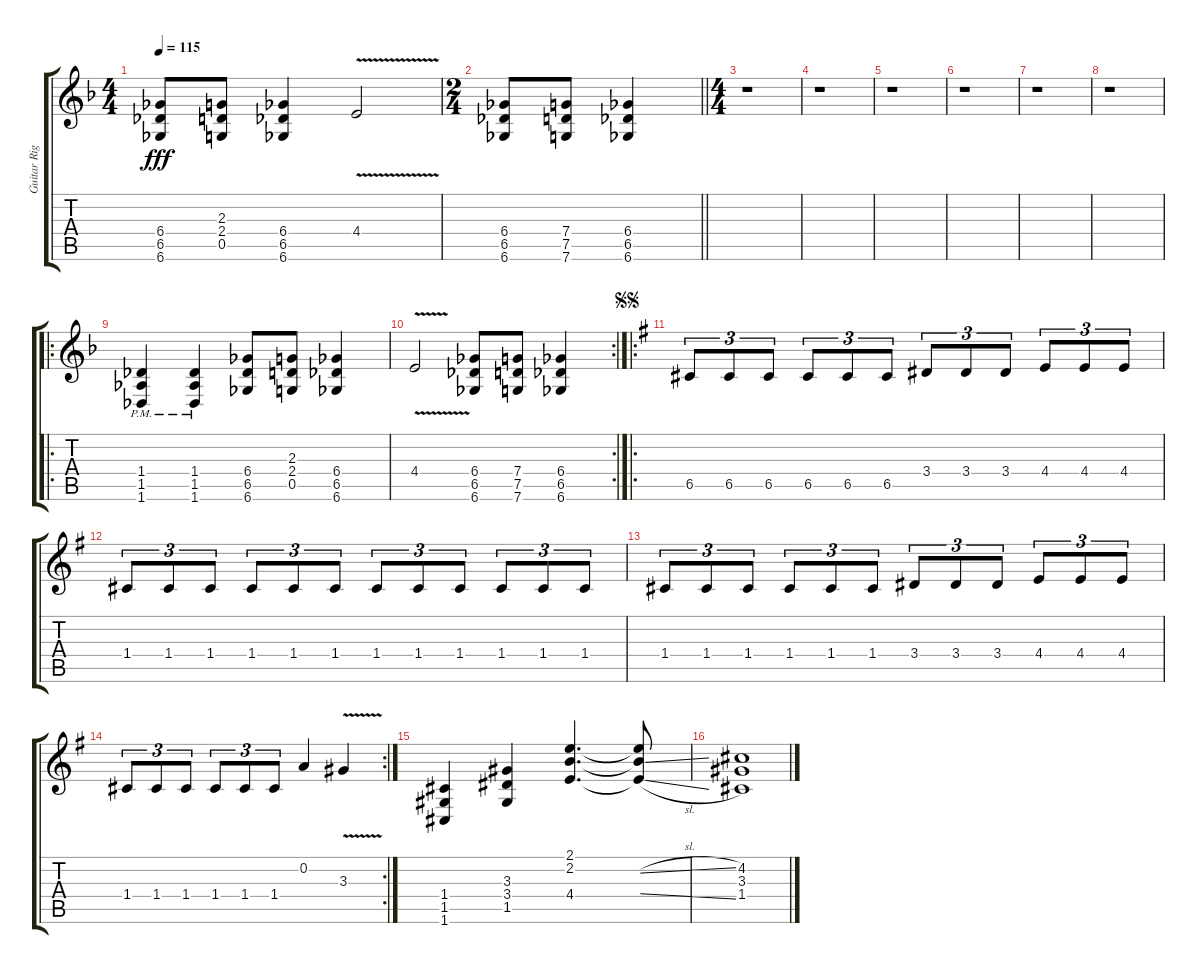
\track ("Guitar Right" "Guitar Rig") {instrument distortionguitar}
\staff {score tabs}
\tuning (D4 A3 F3 C3 G2 C2) {hide}
\ts (4 4)
\tempo 115
\clef g2
\ks f
(6.4 6.5 6.6).8{dy fff} (2.3 2.4 0.5).8 (6.4 6.5 6.6).4 4.4{v}.2 |
\ts (2 4)
\barLineRight lightlight
(6.4 6.5 6.6).8 (7.4 7.5 7.6).8 (6.4 6.5 6.6).4 |
\ts (4 4)
r.1 |
r.1 |
r.1 |
r.1 |
r.1 |
r.1 |
\ro
(1.4{pm} 1.5{pm} 1.6{pm}).4 (1.4{pm} 1.5{pm} 1.6{pm}).4 (6.4 6.5 6.6).8 (2.3 2.4 0.5).8 (6.4 6.5 6.6).4 |
\rc 2
4.4{v}.2 (6.4 6.5 6.6).8 (7.4 7.5 7.6).8 (6.4 6.5 6.6).4 |
\ro
\jump segnosegno
\ks g
6.5.8{tu (3 2)} 6.5.8{tu (3 2)} 6.5.8{tu (3 2)} 6.5.8{tu (3 2)} 6.5.8{tu (3 2)} 6.5.8{tu (3 2)} 3.4.8{tu (3 2)} 3.4.8{tu (3 2)} 3.4.8{tu (3 2)} 4.4.8{tu (3 2)} 4.4.8{tu (3 2)} 4.4.8{tu (3 2)} |
1.4.8{tu (3 2)} 1.4.8{tu (3 2)} 1.4.8{tu (3 2)} 1.4.8{tu (3 2)} 1.4.8{tu (3 2)} 1.4.8{tu (3 2)} 1.4.8{tu (3 2)} 1.4.8{tu (3 2)} 1.4.8{tu (3 2)} 1.4.8{tu (3 2)} 1.4.8{tu (3 2)} 1.4.8{tu (3 2)} |
1.4.8{tu (3 2)} 1.4.8{tu (3 2)} 1.4.8{tu (3 2)} 1.4.8{tu (3 2)} 1.4.8{tu (3 2)} 1.4.8{tu (3 2)} 3.4.8{tu (3 2)} 3.4.8{tu (3 2)} 3.4.8{tu (3 2)} 4.4.8{tu (3 2)} 4.4.8{tu (3 2)} 4.4.8{tu (3 2)} |
\rc 2
1.4.8{tu (3 2)} 1.4.8{tu (3 2)} 1.4.8{tu (3 2)} 1.4.8{tu (3 2)} 1.4.8{tu (3 2)} 1.4.8{tu (3 2)} 0.2.4 3.3{v}.4 |
(1.4 1.5 1.6).4 (3.3 3.4 1.5).4 (2.1 2.2 4.4).4{d} (2.1{t} 2.2{sl t} 4.4{sl t}).8 |
(4.2 3.3 1.4).1
